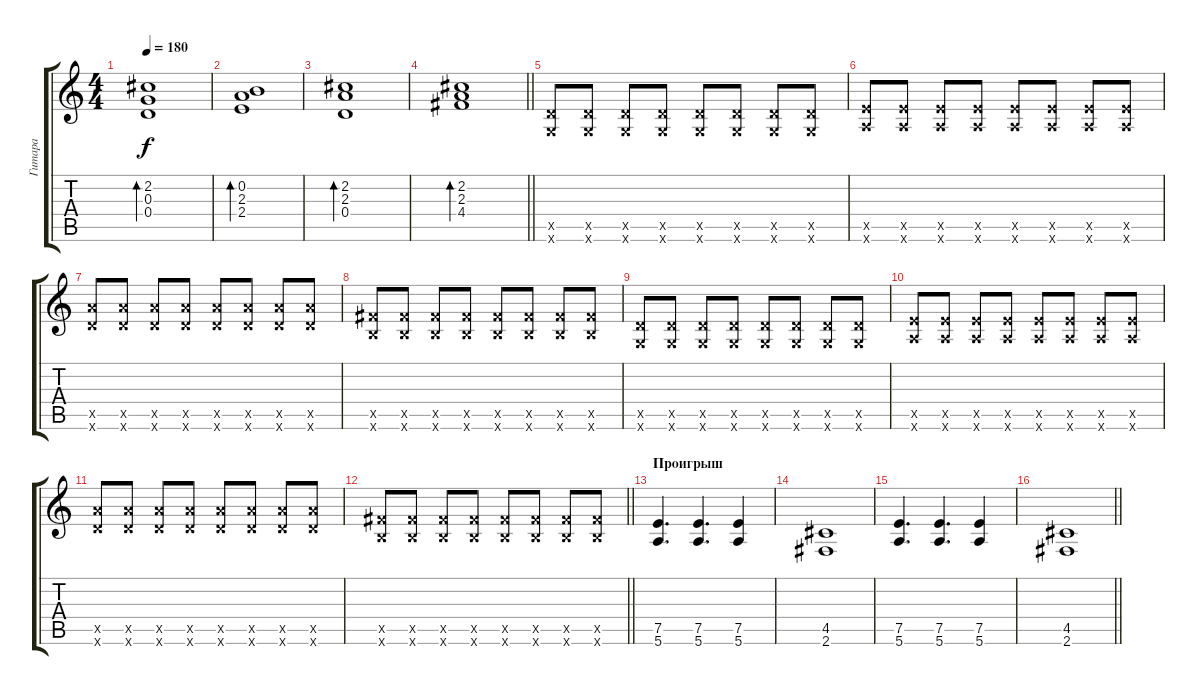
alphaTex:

\track ("Гитара" "Гитара") {instrument overdrivenguitar}
\staff {score tabs}
\tuning (E4 B3 G3 D3 A2 E2) {hide}
\ts (4 4)
\tempo 180
\clef g2
\ks c
(2.2 0.3 0.4).1{bd 60 dy f} |
(0.2 2.3 2.4).1{bd 60} |
(2.2 2.3 0.4).1{bd 60} |
\barLineRight lightlight
(2.2 2.3 4.4).1{bd 60} |
\section ("" "")
(5.5{x} 3.6{x}).8{volume 16} (5.5{x} 3.6{x}).8 (5.5{x} 3.6{x}).8 (5.5{x} 3.6{x}).8 (5.5{x} 3.6{x}).8 (5.5{x} 3.6{x}).8 (5.5{x} 3.6{x}).8 (5.5{x} 3.6{x}).8 |
(7.5{x} 5.6{x}).8 (7.5{x} 5.6{x}).8 (7.5{x} 5.6{x}).8 (7.5{x} 5.6{x}).8 (7.5{x} 5.6{x}).8 (7.5{x} 5.6{x}).8 (7.5{x} 5.6{x}).8 (7.5{x} 5.6{x}).8 |
(12.5{x} 10.6{x}).8 (12.5{x} 10.6{x}).8 (12.5{x} 10.6{x}).8 (12.5{x} 10.6{x}).8 (12.5{x} 10.6{x}).8 (12.5{x} 10.6{x}).8 (12.5{x} 10.6{x}).8 (12.5{x} 10.6{x}).8 |
(9.5{x} 7.6{x}).8 (9.5{x} 7.6{x}).8 (9.5{x} 7.6{x}).8 (9.5{x} 7.6{x}).8 (9.5{x} 7.6{x}).8 (9.5{x} 7.6{x}).8 (9.5{x} 7.6{x}).8 (9.5{x} 7.6{x}).8 |
(5.5{x} 3.6{x}).8 (5.5{x} 3.6{x}).8 (5.5{x} 3.6{x}).8 (5.5{x} 3.6{x}).8 (5.5{x} 3.6{x}).8 (5.5{x} 3.6{x}).8 (5.5{x} 3.6{x}).8 (5.5{x} 3.6{x}).8 |
(7.5{x} 5.6{x}).8 (7.5{x} 5.6{x}).8 (7.5{x} 5.6{x}).8 (7.5{x} 5.6{x}).8 (7.5{x} 5.6{x}).8 (7.5{x} 5.6{x}).8 (7.5{x} 5.6{x}).8 (7.5{x} 5.6{x}).8 |
(12.5{x} 10.6{x}).8 (12.5{x} 10.6{x}).8 (12.5{x} 10.6{x}).8 (12.5{x} 10.6{x}).8 (12.5{x} 10.6{x}).8 (12.5{x} 10.6{x}).8 (12.5{x} 10.6{x}).8 (12.5{x} 10.6{x}).8 |
\barLineRight lightlight
(9.5{x} 7.6{x}).8 (9.5{x} 7.6{x}).8 (9.5{x} 7.6{x}).8 (9.5{x} 7.6{x}).8 (9.5{x} 7.6{x}).8 (9.5{x} 7.6{x}).8 (9.5{x} 7.6{x}).8 (9.5{x} 7.6{x}).8 |
\section ("" "Проигрыш")
(7.5 5.6).4{d volume 10 instrument overdrivenguitar} (7.5 5.6).4{d} (7.5 5.6).4 |
(4.5 2.6).1 |
(7.5 5.6).4{d} (7.5 5.6).4{d} (7.5 5.6).4 |
\barLineRight lightlight
(4.5 2.6).1
